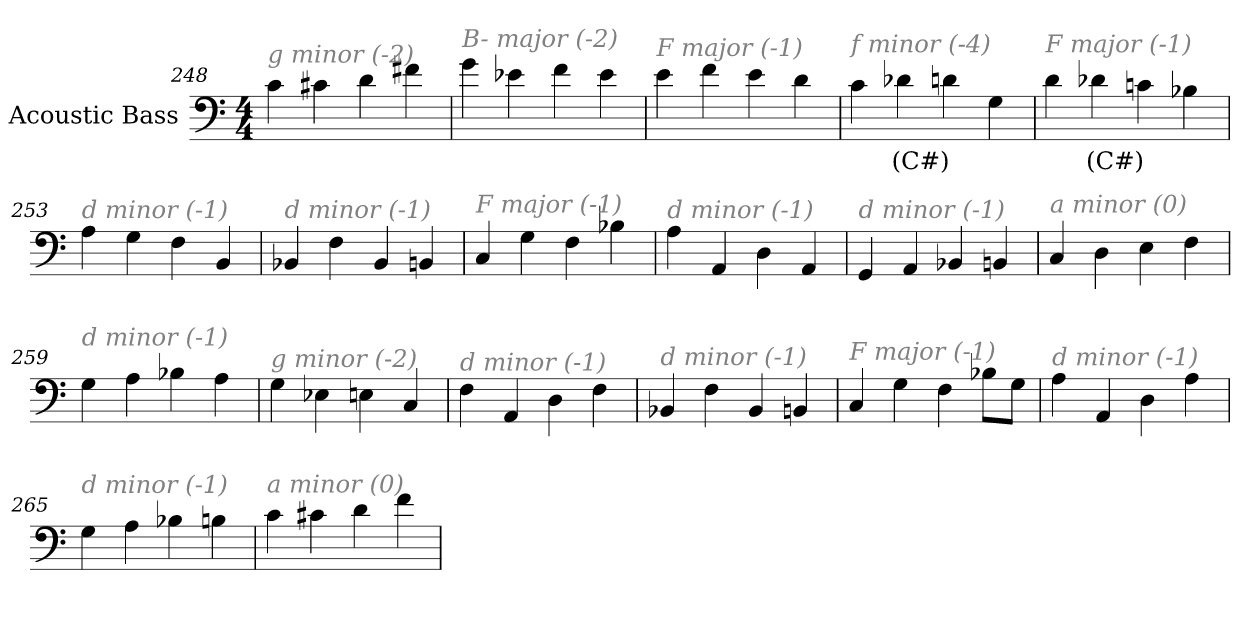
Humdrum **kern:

**kern	**text
*part1	*part1
*staff1	*staff1
*I"Acoustic Bass	*
*clefF4	*
*ITrd7c12	*
*k[]	*
*C:	*
*M4/4	*
=248	=248
!LO:TX:i:color=#808080:t=g minor (-2)	!
4C	.
4C#X	.
4D	.
4F#X	.
=249	=249
!LO:TX:i:color=#808080:t=B- major (-2)	!
4G	.
4E-X	.
4F	.
4E-	.
=250	=250
!LO:TX:i:color=#808080:t=F major (-1)	!
4E	.
4F	.
4E	.
4D	.
=251	=251
!LO:TX:i:color=#808080:t=f minor (-4)	!
4C	.
4D-Xi	(C#)
4D	.
4GG	.
=252	=252
!LO:TX:i:color=#808080:t=F major (-1)	!
4D	.
4D-Xi	(C#)
4Cn	.
4BB-X	.
=253	=253
!LO:TX:i:color=#808080:t=d minor (-1)	!
4AA	.
4GG	.
4FF	.
4BBB	.
=254	=254
!LO:TX:i:color=#808080:t=d minor (-1)	!
4BBB-X	.
4FF	.
4BBB-	.
4BBBn	.
=255	=255
!LO:TX:i:color=#808080:t=F major (-1)	!
4CC	.
4GG	.
4FF	.
4BB-X	.
=256	=256
!LO:TX:i:color=#808080:t=d minor (-1)	!
4AA	.
4AAA	.
4DD	.
4AAA	.
=257	=257
!LO:TX:i:color=#808080:t=d minor (-1)	!
4GGG	.
4AAA	.
4BBB-X	.
4BBBn	.
=258	=258
!LO:TX:i:color=#808080:t=a minor (0)	!
4CC	.
4DD	.
4EE	.
4FF	.
=259	=259
!LO:TX:i:color=#808080:t=d minor (-1)	!
4GG	.
4AA	.
4BB-X	.
4AA	.
=260	=260
!LO:TX:i:color=#808080:t=g minor (-2)	!
4GG	.
4EE-X	.
4EEn	.
4CC	.
=261	=261
!LO:TX:i:color=#808080:t=d minor (-1)	!
4FF	.
4AAA	.
4DD	.
4FF	.
=262	=262
!LO:TX:i:color=#808080:t=d minor (-1)	!
4BBB-X	.
4FF	.
4BBB-	.
4BBBn	.
=263	=263
!LO:TX:i:color=#808080:t=F major (-1)	!
4CC	.
4GG	.
4FF	.
8BB-XL	.
8GGJ	.
=264	=264
!LO:TX:i:color=#808080:t=d minor (-1)	!
4AA	.
4AAA	.
4DD	.
4AA	.
=265	=265
!LO:TX:i:color=#808080:t=d minor (-1)	!
4GG	.
4AA	.
4BB-X	.
4BBn	.
=266	=266
!LO:TX:i:color=#808080:t=a minor (0)	!
4C	.
4C#X	.
4D	.
4F	.
=	=
*-	*-
